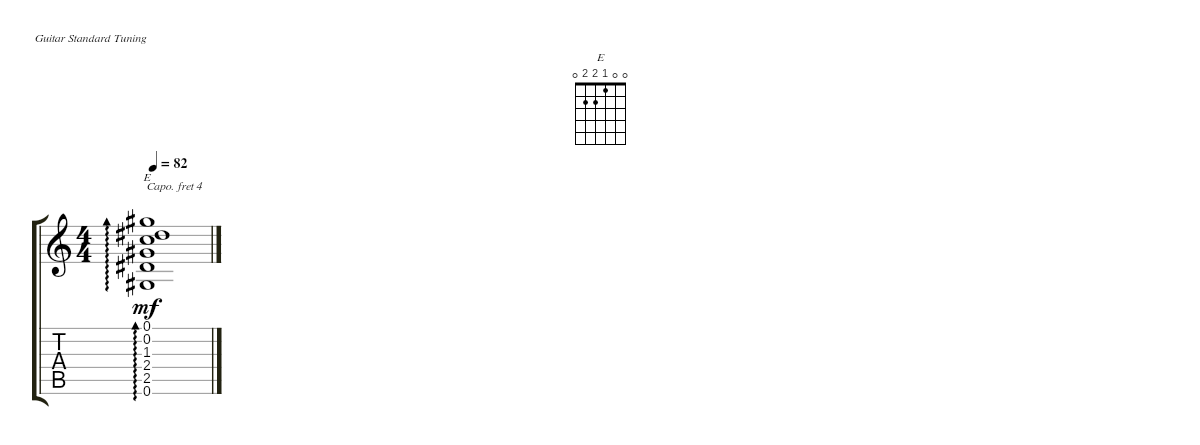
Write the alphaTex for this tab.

\defaultSystemsLayout 4
\bracketExtendMode groupsimilarinstruments
\singleTrackTrackNamePolicy hidden
\multiTrackTrackNamePolicy hidden
\firstSystemTrackNameOrientation horizontal
\otherSystemsTrackNameOrientation horizontal
\defaultBarNumberDisplay Hide
\track ("Steel Guitar" "S-Gt") {instrument acousticguitarsteel}
\staff {score tabs}
\capo 4
\tuning (E4 B3 G3 D3 A2 E2)
\chord ("E" 0 0 1 2 2 0) {showfingering false}
\ts (4 4)
\tempo 82
\clef g2
\ks c
(0.6 2.5 2.4 1.3 0.2 0.1).1{ad 0 ch "E" dy mf}
